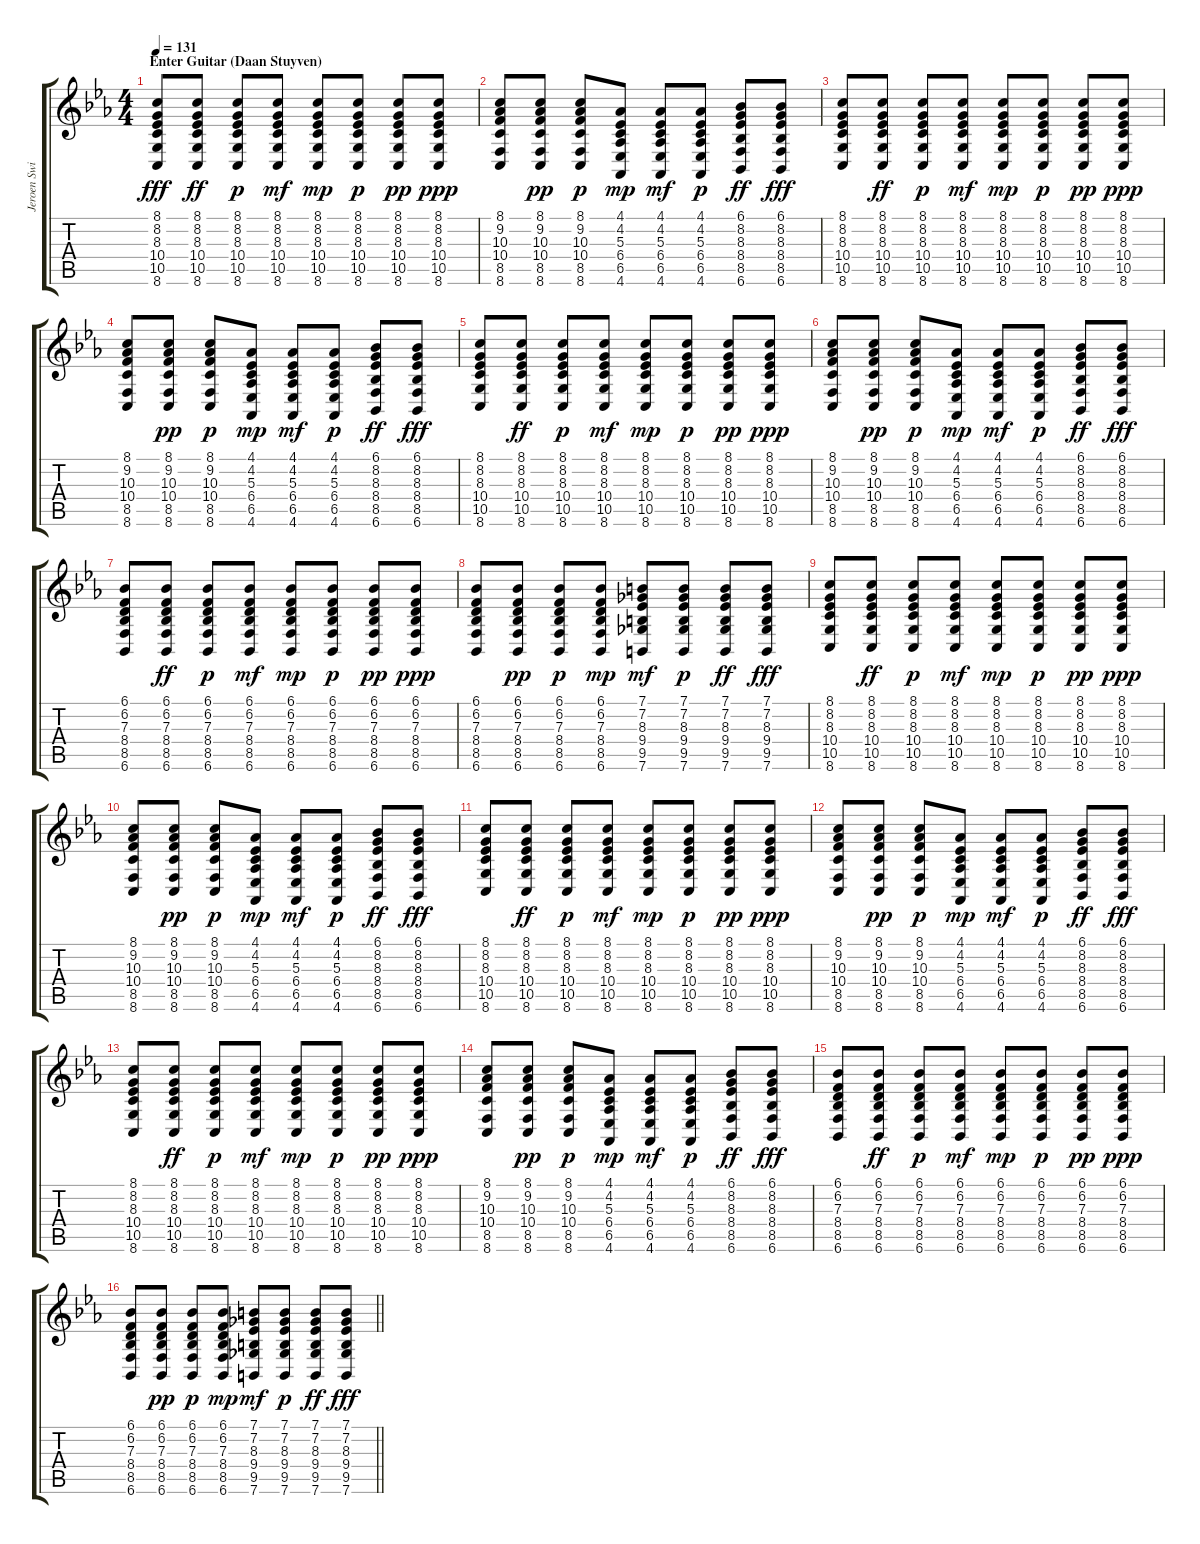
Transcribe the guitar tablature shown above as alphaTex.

\track ("Jeroen Swinnen (Helicopter Effect)" "Jeroen Swi") {instrument breathnoise}
\staff {score tabs}
\tuning (E4 B3 G3 D3 A2 E2) {hide}
\ts (4 4)
\section ("" "Enter Guitar (Daan Stuyven)")
\tempo 131
\clef g2
\ks cminor
(8.1 8.2 8.3 10.4 10.5 8.6).8{dy fff} (8.1 8.2 8.3 10.4 10.5 8.6).8{dy ff} (8.1 8.2 8.3 10.4 10.5 8.6).8{dy p} (8.1 8.2 8.3 10.4 10.5 8.6).8{dy mf} (8.1 8.2 8.3 10.4 10.5 8.6).8{dy mp} (8.1 8.2 8.3 10.4 10.5 8.6).8{dy p} (8.1 8.2 8.3 10.4 10.5 8.6).8{dy pp} (8.1 8.2 8.3 10.4 10.5 8.6).8{dy ppp} |
(8.1 9.2 10.3 10.4 8.5 8.6).8 (8.1 9.2 10.3 10.4 8.5 8.6).8{dy pp} (8.1 9.2 10.3 10.4 8.5 8.6).8{dy p} (4.1 4.2 5.3 6.4 6.5 4.6).8{dy mp} (4.1 4.2 5.3 6.4 6.5 4.6).8{dy mf} (4.1 4.2 5.3 6.4 6.5 4.6).8{dy p} (6.1 8.2 8.3 8.4 8.5 6.6).8{dy ff} (6.1 8.2 8.3 8.4 8.5 6.6).8{dy fff} |
(8.1 8.2 8.3 10.4 10.5 8.6).8 (8.1 8.2 8.3 10.4 10.5 8.6).8{dy ff} (8.1 8.2 8.3 10.4 10.5 8.6).8{dy p} (8.1 8.2 8.3 10.4 10.5 8.6).8{dy mf} (8.1 8.2 8.3 10.4 10.5 8.6).8{dy mp} (8.1 8.2 8.3 10.4 10.5 8.6).8{dy p} (8.1 8.2 8.3 10.4 10.5 8.6).8{dy pp} (8.1 8.2 8.3 10.4 10.5 8.6).8{dy ppp} |
(8.1 9.2 10.3 10.4 8.5 8.6).8 (8.1 9.2 10.3 10.4 8.5 8.6).8{dy pp} (8.1 9.2 10.3 10.4 8.5 8.6).8{dy p} (4.1 4.2 5.3 6.4 6.5 4.6).8{dy mp} (4.1 4.2 5.3 6.4 6.5 4.6).8{dy mf} (4.1 4.2 5.3 6.4 6.5 4.6).8{dy p} (6.1 8.2 8.3 8.4 8.5 6.6).8{dy ff} (6.1 8.2 8.3 8.4 8.5 6.6).8{dy fff} |
(8.1 8.2 8.3 10.4 10.5 8.6).8 (8.1 8.2 8.3 10.4 10.5 8.6).8{dy ff} (8.1 8.2 8.3 10.4 10.5 8.6).8{dy p} (8.1 8.2 8.3 10.4 10.5 8.6).8{dy mf} (8.1 8.2 8.3 10.4 10.5 8.6).8{dy mp} (8.1 8.2 8.3 10.4 10.5 8.6).8{dy p} (8.1 8.2 8.3 10.4 10.5 8.6).8{dy pp} (8.1 8.2 8.3 10.4 10.5 8.6).8{dy ppp} |
(8.1 9.2 10.3 10.4 8.5 8.6).8 (8.1 9.2 10.3 10.4 8.5 8.6).8{dy pp} (8.1 9.2 10.3 10.4 8.5 8.6).8{dy p} (4.1 4.2 5.3 6.4 6.5 4.6).8{dy mp} (4.1 4.2 5.3 6.4 6.5 4.6).8{dy mf} (4.1 4.2 5.3 6.4 6.5 4.6).8{dy p} (6.1 8.2 8.3 8.4 8.5 6.6).8{dy ff} (6.1 8.2 8.3 8.4 8.5 6.6).8{dy fff} |
(6.1 6.2 7.3 8.4 8.5 6.6).8 (6.1 6.2 7.3 8.4 8.5 6.6).8{dy ff} (6.1 6.2 7.3 8.4 8.5 6.6).8{dy p} (6.1 6.2 7.3 8.4 8.5 6.6).8{dy mf} (6.1 6.2 7.3 8.4 8.5 6.6).8{dy mp} (6.1 6.2 7.3 8.4 8.5 6.6).8{dy p} (6.1 6.2 7.3 8.4 8.5 6.6).8{dy pp} (6.1 6.2 7.3 8.4 8.5 6.6).8{dy ppp} |
(6.1 6.2 7.3 8.4 8.5 6.6).8 (6.1 6.2 7.3 8.4 8.5 6.6).8{dy pp} (6.1 6.2 7.3 8.4 8.5 6.6).8{dy p} (6.1 6.2 7.3 8.4 8.5 6.6).8{dy mp} (7.1 7.2 8.3 9.4 9.5 7.6).8{dy mf} (7.1 7.2 8.3 9.4 9.5 7.6).8{dy p} (7.1 7.2 8.3 9.4 9.5 7.6).8{dy ff} (7.1 7.2 8.3 9.4 9.5 7.6).8{dy fff} |
(8.1 8.2 8.3 10.4 10.5 8.6).8 (8.1 8.2 8.3 10.4 10.5 8.6).8{dy ff} (8.1 8.2 8.3 10.4 10.5 8.6).8{dy p} (8.1 8.2 8.3 10.4 10.5 8.6).8{dy mf} (8.1 8.2 8.3 10.4 10.5 8.6).8{dy mp} (8.1 8.2 8.3 10.4 10.5 8.6).8{dy p} (8.1 8.2 8.3 10.4 10.5 8.6).8{dy pp} (8.1 8.2 8.3 10.4 10.5 8.6).8{dy ppp} |
(8.1 9.2 10.3 10.4 8.5 8.6).8 (8.1 9.2 10.3 10.4 8.5 8.6).8{dy pp} (8.1 9.2 10.3 10.4 8.5 8.6).8{dy p} (4.1 4.2 5.3 6.4 6.5 4.6).8{dy mp} (4.1 4.2 5.3 6.4 6.5 4.6).8{dy mf} (4.1 4.2 5.3 6.4 6.5 4.6).8{dy p} (6.1 8.2 8.3 8.4 8.5 6.6).8{dy ff} (6.1 8.2 8.3 8.4 8.5 6.6).8{dy fff} |
(8.1 8.2 8.3 10.4 10.5 8.6).8 (8.1 8.2 8.3 10.4 10.5 8.6).8{dy ff} (8.1 8.2 8.3 10.4 10.5 8.6).8{dy p} (8.1 8.2 8.3 10.4 10.5 8.6).8{dy mf} (8.1 8.2 8.3 10.4 10.5 8.6).8{dy mp} (8.1 8.2 8.3 10.4 10.5 8.6).8{dy p} (8.1 8.2 8.3 10.4 10.5 8.6).8{dy pp} (8.1 8.2 8.3 10.4 10.5 8.6).8{dy ppp} |
(8.1 9.2 10.3 10.4 8.5 8.6).8 (8.1 9.2 10.3 10.4 8.5 8.6).8{dy pp} (8.1 9.2 10.3 10.4 8.5 8.6).8{dy p} (4.1 4.2 5.3 6.4 6.5 4.6).8{dy mp} (4.1 4.2 5.3 6.4 6.5 4.6).8{dy mf} (4.1 4.2 5.3 6.4 6.5 4.6).8{dy p} (6.1 8.2 8.3 8.4 8.5 6.6).8{dy ff} (6.1 8.2 8.3 8.4 8.5 6.6).8{dy fff} |
(8.1 8.2 8.3 10.4 10.5 8.6).8 (8.1 8.2 8.3 10.4 10.5 8.6).8{dy ff} (8.1 8.2 8.3 10.4 10.5 8.6).8{dy p} (8.1 8.2 8.3 10.4 10.5 8.6).8{dy mf} (8.1 8.2 8.3 10.4 10.5 8.6).8{dy mp} (8.1 8.2 8.3 10.4 10.5 8.6).8{dy p} (8.1 8.2 8.3 10.4 10.5 8.6).8{dy pp} (8.1 8.2 8.3 10.4 10.5 8.6).8{dy ppp} |
(8.1 9.2 10.3 10.4 8.5 8.6).8 (8.1 9.2 10.3 10.4 8.5 8.6).8{dy pp} (8.1 9.2 10.3 10.4 8.5 8.6).8{dy p} (4.1 4.2 5.3 6.4 6.5 4.6).8{dy mp} (4.1 4.2 5.3 6.4 6.5 4.6).8{dy mf} (4.1 4.2 5.3 6.4 6.5 4.6).8{dy p} (6.1 8.2 8.3 8.4 8.5 6.6).8{dy ff} (6.1 8.2 8.3 8.4 8.5 6.6).8{dy fff} |
(6.1 6.2 7.3 8.4 8.5 6.6).8 (6.1 6.2 7.3 8.4 8.5 6.6).8{dy ff} (6.1 6.2 7.3 8.4 8.5 6.6).8{dy p} (6.1 6.2 7.3 8.4 8.5 6.6).8{dy mf} (6.1 6.2 7.3 8.4 8.5 6.6).8{dy mp} (6.1 6.2 7.3 8.4 8.5 6.6).8{dy p} (6.1 6.2 7.3 8.4 8.5 6.6).8{dy pp} (6.1 6.2 7.3 8.4 8.5 6.6).8{dy ppp} |
\barLineRight lightlight
(6.1 6.2 7.3 8.4 8.5 6.6).8 (6.1 6.2 7.3 8.4 8.5 6.6).8{dy pp} (6.1 6.2 7.3 8.4 8.5 6.6).8{dy p} (6.1 6.2 7.3 8.4 8.5 6.6).8{dy mp} (7.1 7.2 8.3 9.4 9.5 7.6).8{dy mf} (7.1 7.2 8.3 9.4 9.5 7.6).8{dy p} (7.1 7.2 8.3 9.4 9.5 7.6).8{dy ff} (7.1 7.2 8.3 9.4 9.5 7.6).8{dy fff}
